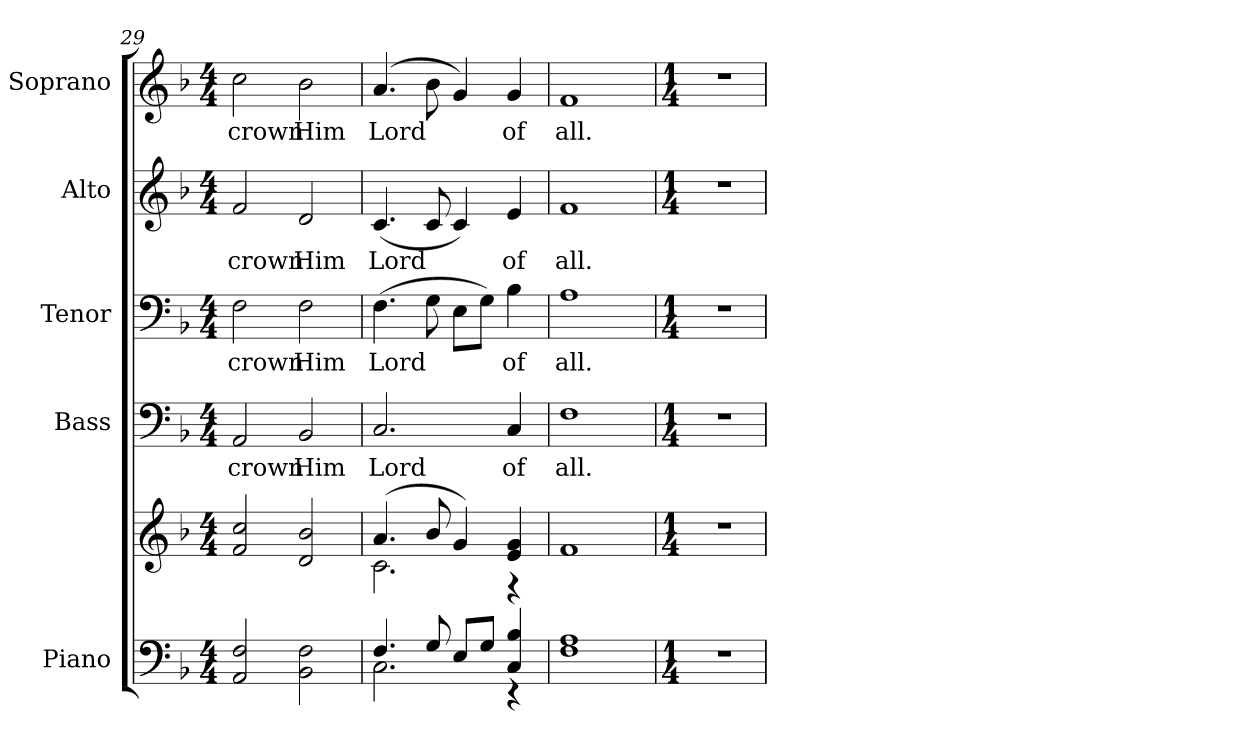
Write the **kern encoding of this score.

**kern	**kern	**kern	**text	**kern	**text	**kern	**text	**kern	**text
*part5	*part5	*part4	*part4	*part3	*part3	*part2	*part2	*part1	*part1
*staff6	*staff5	*staff4	*staff4	*staff3	*staff3	*staff2	*staff2	*staff1	*staff1
*I"Piano	*	*I"Bass	*	*I"Tenor	*	*I"Alto	*	*I"Soprano	*
*I'Pno.	*	*I'B.	*	*I'T.	*	*I'A.	*	*I'S.	*
*clefF4	*clefG2	*clefF4	*	*clefF4	*	*clefG2	*	*clefG2	*
*k[b-]	*k[b-]	*k[b-]	*	*k[b-]	*	*k[b-]	*	*k[b-]	*
*F:	*F:	*F:	*	*F:	*	*F:	*	*F:	*
*M4/4	*M4/4	*M4/4	*	*M4/4	*	*M4/4	*	*M4/4	*
=29	=29	=29	=29	=29	=29	=29	=29	=29	=29
!	!	!	!LO:LY:b:color=#000000	!	!	!	!	!	!
!	!	!	!	!	!LO:LY:b:color=#000000	!	!	!	!
!	!	!	!	!	!	!	!LO:LY:b:color=#000000	!	!
!	!	!	!	!	!	!	!	!	!LO:LY:b:color=#000000
2AAi/ 2Fi	2fi/ 2cci	2AAi/	crown	2Fi\	crown	2fi/	crown	2cci\	crown
!	!	!	!LO:LY:b:color=#000000	!	!	!	!	!	!
!	!	!	!	!	!LO:LY:b:color=#000000	!	!	!	!
!	!	!	!	!	!	!	!LO:LY:b:color=#000000	!	!
!	!	!	!	!	!	!	!	!	!LO:LY:b:color=#000000
2BB-i\ 2Fi	2di/ 2b-i	2BB-i/	Him	2Fi\	Him	2di/	Him	2b-i\	Him
!!LO:PB:g=z
=30	=30	=30	=30	=30	=30	=30	=30	=30	=30
*^	*^	*	*	*	*	*	*	*	*
!	!	!	!	!	!LO:LY:b:color=#000000	!	!	!	!	!	!
!	!	!	!	!	!	!	!LO:LY:b:color=#000000	!	!	!	!
!	!	!	!	!	!	!	!	!	!LO:LY:b:color=#000000	!	!
!	!	!	!	!	!	!	!	!	!	!	!LO:LY:b:color=#000000
4.Fi/	2.Ci\	(4.ai/	2.ci\	2.Ci/	Lord	(4.Fi\	Lord	(4.ci/	Lord	(4.ai/	Lord
8Gi/	.	8b-i/	.	.	.	8Gi\	.	8ci/	.	8b-i\	.
8Ei/L	.	4gi/)	.	.	.	8Ei\L	.	4ci/)	.	4gi/)	.
8Gi/J	.	.	.	.	.	8Gi\J)	.	.	.	.	.
!	!	!	!	!	!LO:LY:b:color=#000000	!	!	!	!	!	!
!	!	!	!	!	!	!	!LO:LY:b:color=#000000	!	!	!	!
!	!	!	!	!	!	!	!	!	!LO:LY:b:color=#000000	!	!
!	!	!	!	!	!	!	!	!	!	!	!LO:LY:b:color=#000000
4Ci/ 4B-i	4r	4ei/ 4gi	4r	4Ci/	of	4B-i\	of	4ei/	of	4gi/	of
*v	*v	*	*	*	*	*	*	*	*	*	*
*	*v	*v	*	*	*	*	*	*	*	*
=31	=31	=31	=31	=31	=31	=31	=31	=31	=31
*^	*^	*	*	*	*	*	*	*	*
!	!	!	!	!	!LO:LY:b:color=#000000	!	!	!	!	!	!
*v	*v	*	*	*	*	*	*	*	*	*	*
*	*v	*v	*	*	*	*	*	*	*	*
*^	*^	*	*	*	*	*	*	*	*
!	!	!	!	!	!	!	!LO:LY:b:color=#000000	!	!	!	!
*v	*v	*	*	*	*	*	*	*	*	*	*
*	*v	*v	*	*	*	*	*	*	*	*
*^	*^	*	*	*	*	*	*	*	*
!	!	!	!	!	!	!	!	!	!LO:LY:b:color=#000000	!	!
*v	*v	*	*	*	*	*	*	*	*	*	*
*	*v	*v	*	*	*	*	*	*	*	*
*^	*^	*	*	*	*	*	*	*	*
!	!	!	!	!	!	!	!	!	!	!	!LO:LY:b:color=#000000
*v	*v	*	*	*	*	*	*	*	*	*	*
*	*v	*v	*	*	*	*	*	*	*	*
1Fi 1Ai	1fi	1Fi	all.	1Ai	all.	1fi	all.	1fi	all.
!!LO:PB:g=z
=32	=32	=32	=32	=32	=32	=32	=32	=32	=32
*M1/4	*M1/4	*M1/4	*	*M1/4	*	*M1/4	*	*M1/4	*
!LO:N:vis=1	!LO:N:vis=1	!LO:N:vis=1	!	!LO:N:vis=1	!	!LO:N:vis=1	!	!LO:N:vis=1	!
4r	4r	4r	.	4r	.	4r	.	4r	.
=	=	=	=	=	=	=	=	=	=
*-	*-	*-	*-	*-	*-	*-	*-	*-	*-
